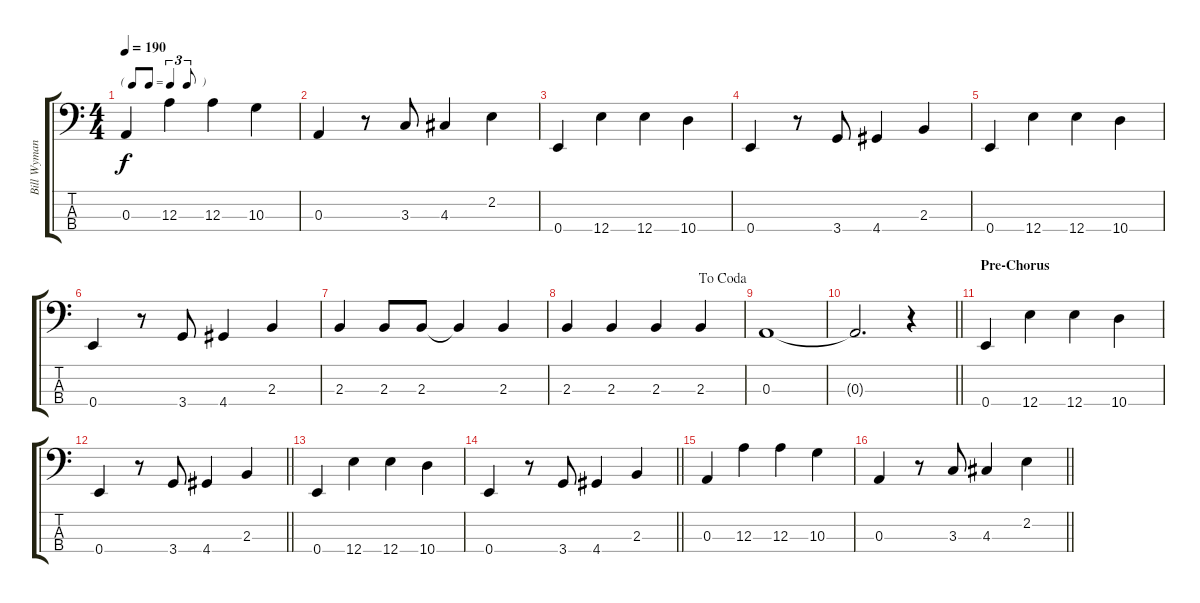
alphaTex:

\track ("Bill Wyman" "Bill Wyman") {instrument electricbasspick}
\staff {score tabs}
\tuning (G2 D2 A1 E1) {hide}
\ts (4 4)
\tf triplet8th
\tempo 190
\clef f4
\ks c
0.3.4{dy f} 12.3.4 12.3.4 10.3.4 |
0.3.4 r.8 3.3.8 4.3.4 2.2.4 |
0.4.4 12.4.4 12.4.4 10.4.4 |
0.4.4 r.8 3.4.8 4.4.4 2.3.4 |
0.4.4 12.4.4 12.4.4 10.4.4 |
0.4.4 r.8 3.4.8 4.4.4 2.3.4 |
2.3.4 2.3.8 2.3.8 2.3{t}.4 2.3.4 |
\jump dacoda
2.3.4 2.3.4 2.3.4 2.3.4 |
0.3.1 |
\barLineRight lightlight
0.3{t}.2{d} r.4 |
\section ("" "Pre-Chorus")
0.4.4 12.4.4 12.4.4 10.4.4 |
\barLineRight lightlight
0.4.4 r.8 3.4.8 4.4.4 2.3.4 |
0.4.4 12.4.4 12.4.4 10.4.4 |
\barLineRight lightlight
0.4.4 r.8 3.4.8 4.4.4 2.3.4 |
0.3.4 12.3.4 12.3.4 10.3.4 |
\barLineRight lightlight
0.3.4 r.8 3.3.8 4.3.4 2.2.4
